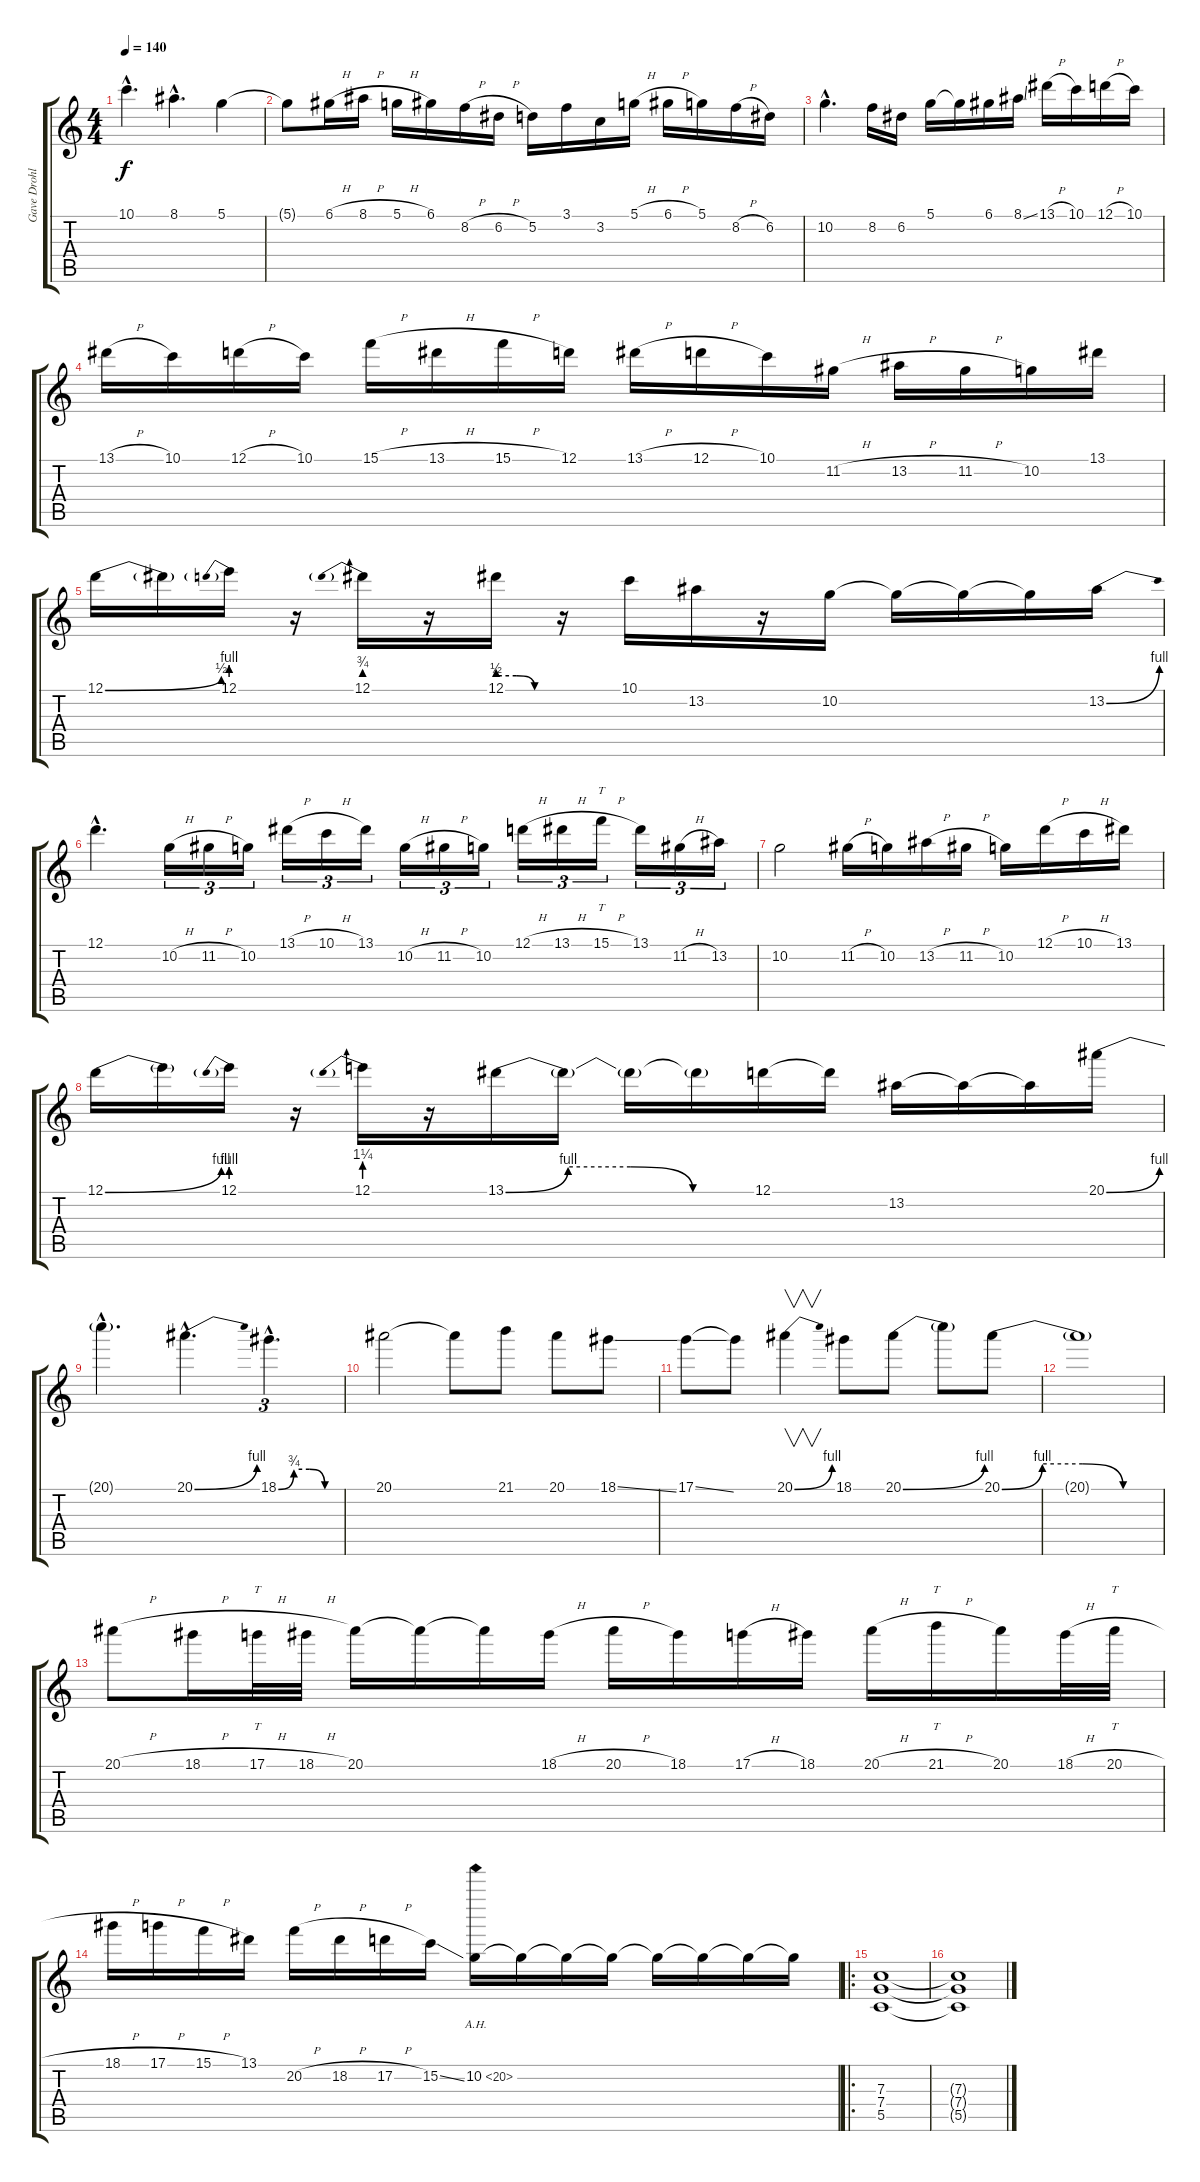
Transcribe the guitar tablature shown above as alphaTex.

\track ("Gave Drohl" "Gave Drohl") {instrument distortionguitar}
\staff {score tabs}
\tuning (D4 A3 F3 C3 G2 C2) {hide}
\ts (4 4)
\tempo 140
\clef g2
\ks c
10.1{hac}.4{d dy f} 8.1{hac}.4{d} 5.1.4 |
5.1{t}.8 6.1{h}.16 8.1{h}.16 5.1{h}.16 6.1.16 8.2{h}.16 6.2{h}.16 5.2.16 3.1.16 3.2.16 5.1{h}.16 6.1{h}.16 5.1.16 8.2{h}.16 6.2.16 |
10.2{hac}.4{d} 8.2.16 6.2.16 5.1.16 5.1{t}.16 6.1.16 8.1{ss}.16 13.1{h}.16 10.1.16 12.1{h}.16 10.1.16 |
13.1{h}.16 10.1.16 12.1{h}.16 10.1.16 15.1{h}.16 13.1{h}.16 15.1{h}.16 12.1.16 13.1{h}.16 12.1{h}.16 10.1.16 11.2{h}.16 13.2{h}.16 11.2{h}.16 10.2.16 13.1.16 |
12.1{be (bend 0 0 60 2)}.16 12.1{t}.16 12.1{be (prebend 0 4 60 4)}.16 r.16 12.1{be (prebend 0 3 60 3)}.16 r.16 12.1{be (custom 0 2 20 2 40 0 60 0)}.16 r.16 10.1.16 13.2.16 r.16 10.2.16 10.2{t}.16 10.2{t}.16 10.2{t}.16 13.2{be (bend 0 0 60 4)}.16 |
12.1{hac}.4{d} 10.2{h}.16{tu (3 2)} 11.2{h}.16{tu (3 2)} 10.2.16{tu (3 2)} 13.1{h}.16{tu (3 2)} 10.1{h}.16{tu (3 2)} 13.1.16{tu (3 2)} 10.2{h}.16{tu (3 2)} 11.2{h}.16{tu (3 2)} 10.2.16{tu (3 2)} 12.1{h}.16{tu (3 2)} 13.1{h}.16{tu (3 2)} 15.1{h}.16{tt tu (3 2)} 13.1.16{tu (3 2)} 11.2{h}.16{tu (3 2)} 13.2.16{tu (3 2)} |
10.2.2 11.2{h}.16 10.2.16 13.2{h}.16 11.2{h}.16 10.2.16 12.1{h}.16 10.1{h}.16 13.1.16 |
12.1{be (bend 0 0 60 4)}.16 12.1{t}.16 12.1{be (prebend 0 4 60 4)}.16 r.16 12.1{be (prebend 0 5 60 5)}.16 r.16 13.1{be (custom 0 0 15 4 30 4 45 0 60 0)}.16 13.1{t}.16 13.1{t}.16 13.1{t}.16 12.1.16 12.1{t}.16 13.2.16 13.2{t}.16 13.2{t}.16 20.1{be (bend 0 0 60 4)}.16 |
20.1{hac t}.4{d} 20.1{be (bend 0 0 60 4) hac}.4{d} 18.1{be (custom 0 0 15 3 30 3 45 0 60 0) hac}.4{d tu (3 2)} |
20.1.2 20.1{t}.8 21.1.8 20.1.8 18.1{ss}.8 |
17.1{ss}.8 17.1{t}.8 20.1{be (bend 0 0 60 4)}.4{v} 18.1.8 20.1{be (bend 0 0 60 4)}.8 20.1{t}.8 20.1{be (custom 0 0 15 4 30 4 45 0 60 0)}.8 |
20.1{t}.1 |
20.1{h}.8 18.1{h}.16 17.1{h}.32{tt} 18.1{h}.32 20.1.16 20.1{t}.16 20.1{t}.16 18.1{h}.16 20.1{h}.16 18.1.16 17.1{h}.16 18.1.16 20.1{h}.16 21.1{h}.16{tt} 20.1.16 18.1{h}.32 20.1{h}.32{tt} |
18.1{h}.16 17.1{h}.16 15.1{h}.16 13.1.16 20.2{h}.16 18.2{h}.16 17.2{h}.16 15.2{ss}.16 10.2{ah 10}.16 10.2{t}.16 10.2{t}.16 10.2{t}.16 10.2{t}.16 10.2{t}.16 10.2{t}.16 10.2{t}.16 |
\ro
(7.3 7.4 5.5).1{instrument distortionguitar} |
(7.3{t} 7.4{t} 5.5{t}).1
